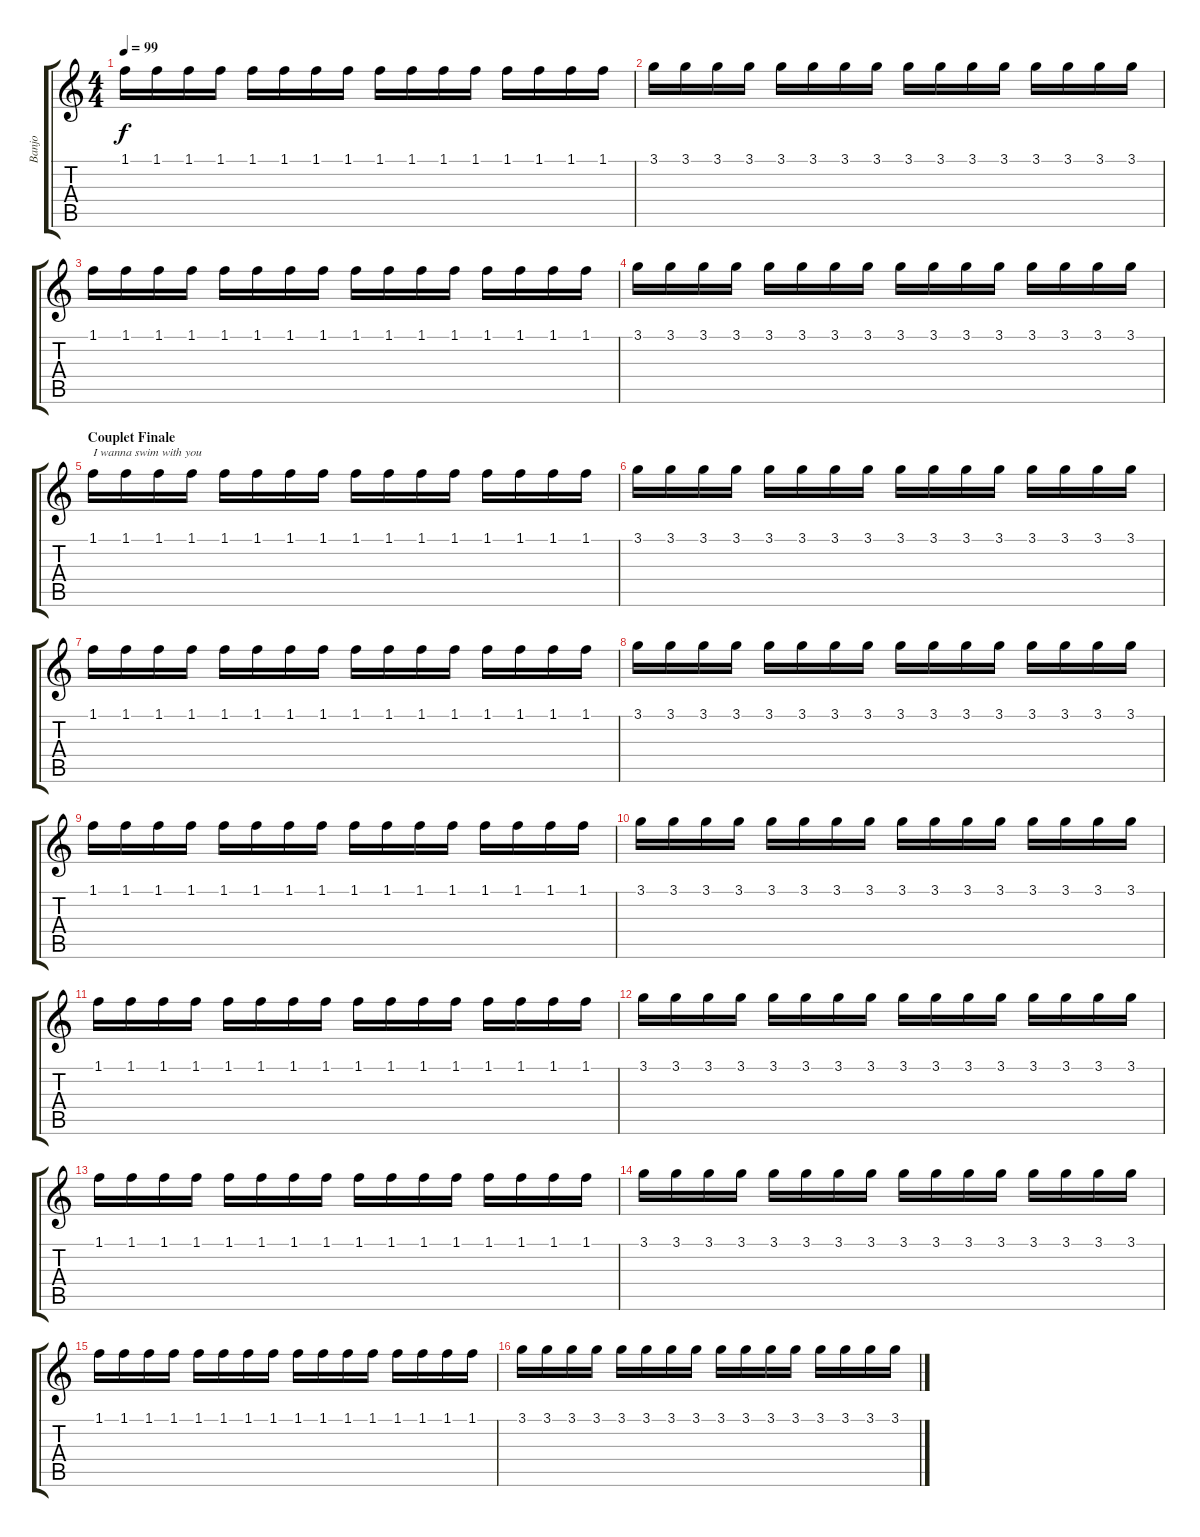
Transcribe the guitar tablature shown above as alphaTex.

\track ("Banjo" "Banjo") {instrument banjo}
\staff {score tabs}
\tuning (E4 B3 G3 D3 A2 E2) {hide}
\displaytranspose 12
\ts (4 4)
\tempo 99
\clef g2
\ks c
1.1.16{dy f} 1.1.16 1.1.16 1.1.16 1.1.16 1.1.16 1.1.16 1.1.16 1.1.16 1.1.16 1.1.16 1.1.16 1.1.16 1.1.16 1.1.16 1.1.16 |
3.1.16 3.1.16 3.1.16 3.1.16 3.1.16 3.1.16 3.1.16 3.1.16 3.1.16 3.1.16 3.1.16 3.1.16 3.1.16 3.1.16 3.1.16 3.1.16 |
1.1.16 1.1.16 1.1.16 1.1.16 1.1.16 1.1.16 1.1.16 1.1.16 1.1.16 1.1.16 1.1.16 1.1.16 1.1.16 1.1.16 1.1.16 1.1.16 |
3.1.16 3.1.16 3.1.16 3.1.16 3.1.16 3.1.16 3.1.16 3.1.16 3.1.16 3.1.16 3.1.16 3.1.16 3.1.16 3.1.16 3.1.16 3.1.16 |
\section ("" "Couplet Finale")
1.1.16{txt "I wanna swim with you"} 1.1.16 1.1.16 1.1.16 1.1.16 1.1.16 1.1.16 1.1.16 1.1.16 1.1.16 1.1.16 1.1.16 1.1.16 1.1.16 1.1.16 1.1.16 |
3.1.16 3.1.16 3.1.16 3.1.16 3.1.16 3.1.16 3.1.16 3.1.16 3.1.16 3.1.16 3.1.16 3.1.16 3.1.16 3.1.16 3.1.16 3.1.16 |
1.1.16 1.1.16 1.1.16 1.1.16 1.1.16 1.1.16 1.1.16 1.1.16 1.1.16 1.1.16 1.1.16 1.1.16 1.1.16 1.1.16 1.1.16 1.1.16 |
3.1.16 3.1.16 3.1.16 3.1.16 3.1.16 3.1.16 3.1.16 3.1.16 3.1.16 3.1.16 3.1.16 3.1.16 3.1.16 3.1.16 3.1.16 3.1.16 |
1.1.16 1.1.16 1.1.16 1.1.16 1.1.16 1.1.16 1.1.16 1.1.16 1.1.16 1.1.16 1.1.16 1.1.16 1.1.16 1.1.16 1.1.16 1.1.16 |
3.1.16 3.1.16 3.1.16 3.1.16 3.1.16 3.1.16 3.1.16 3.1.16 3.1.16 3.1.16 3.1.16 3.1.16 3.1.16 3.1.16 3.1.16 3.1.16 |
1.1.16 1.1.16 1.1.16 1.1.16 1.1.16 1.1.16 1.1.16 1.1.16 1.1.16 1.1.16 1.1.16 1.1.16 1.1.16 1.1.16 1.1.16 1.1.16 |
3.1.16 3.1.16 3.1.16 3.1.16 3.1.16 3.1.16 3.1.16 3.1.16 3.1.16 3.1.16 3.1.16 3.1.16 3.1.16 3.1.16 3.1.16 3.1.16 |
1.1.16 1.1.16 1.1.16 1.1.16 1.1.16 1.1.16 1.1.16 1.1.16 1.1.16 1.1.16 1.1.16 1.1.16 1.1.16 1.1.16 1.1.16 1.1.16 |
3.1.16 3.1.16 3.1.16 3.1.16 3.1.16 3.1.16 3.1.16 3.1.16 3.1.16 3.1.16 3.1.16 3.1.16 3.1.16 3.1.16 3.1.16 3.1.16 |
1.1.16 1.1.16 1.1.16 1.1.16 1.1.16 1.1.16 1.1.16 1.1.16 1.1.16 1.1.16 1.1.16 1.1.16 1.1.16 1.1.16 1.1.16 1.1.16 |
3.1.16 3.1.16 3.1.16 3.1.16 3.1.16 3.1.16 3.1.16 3.1.16 3.1.16 3.1.16 3.1.16 3.1.16 3.1.16 3.1.16 3.1.16 3.1.16
